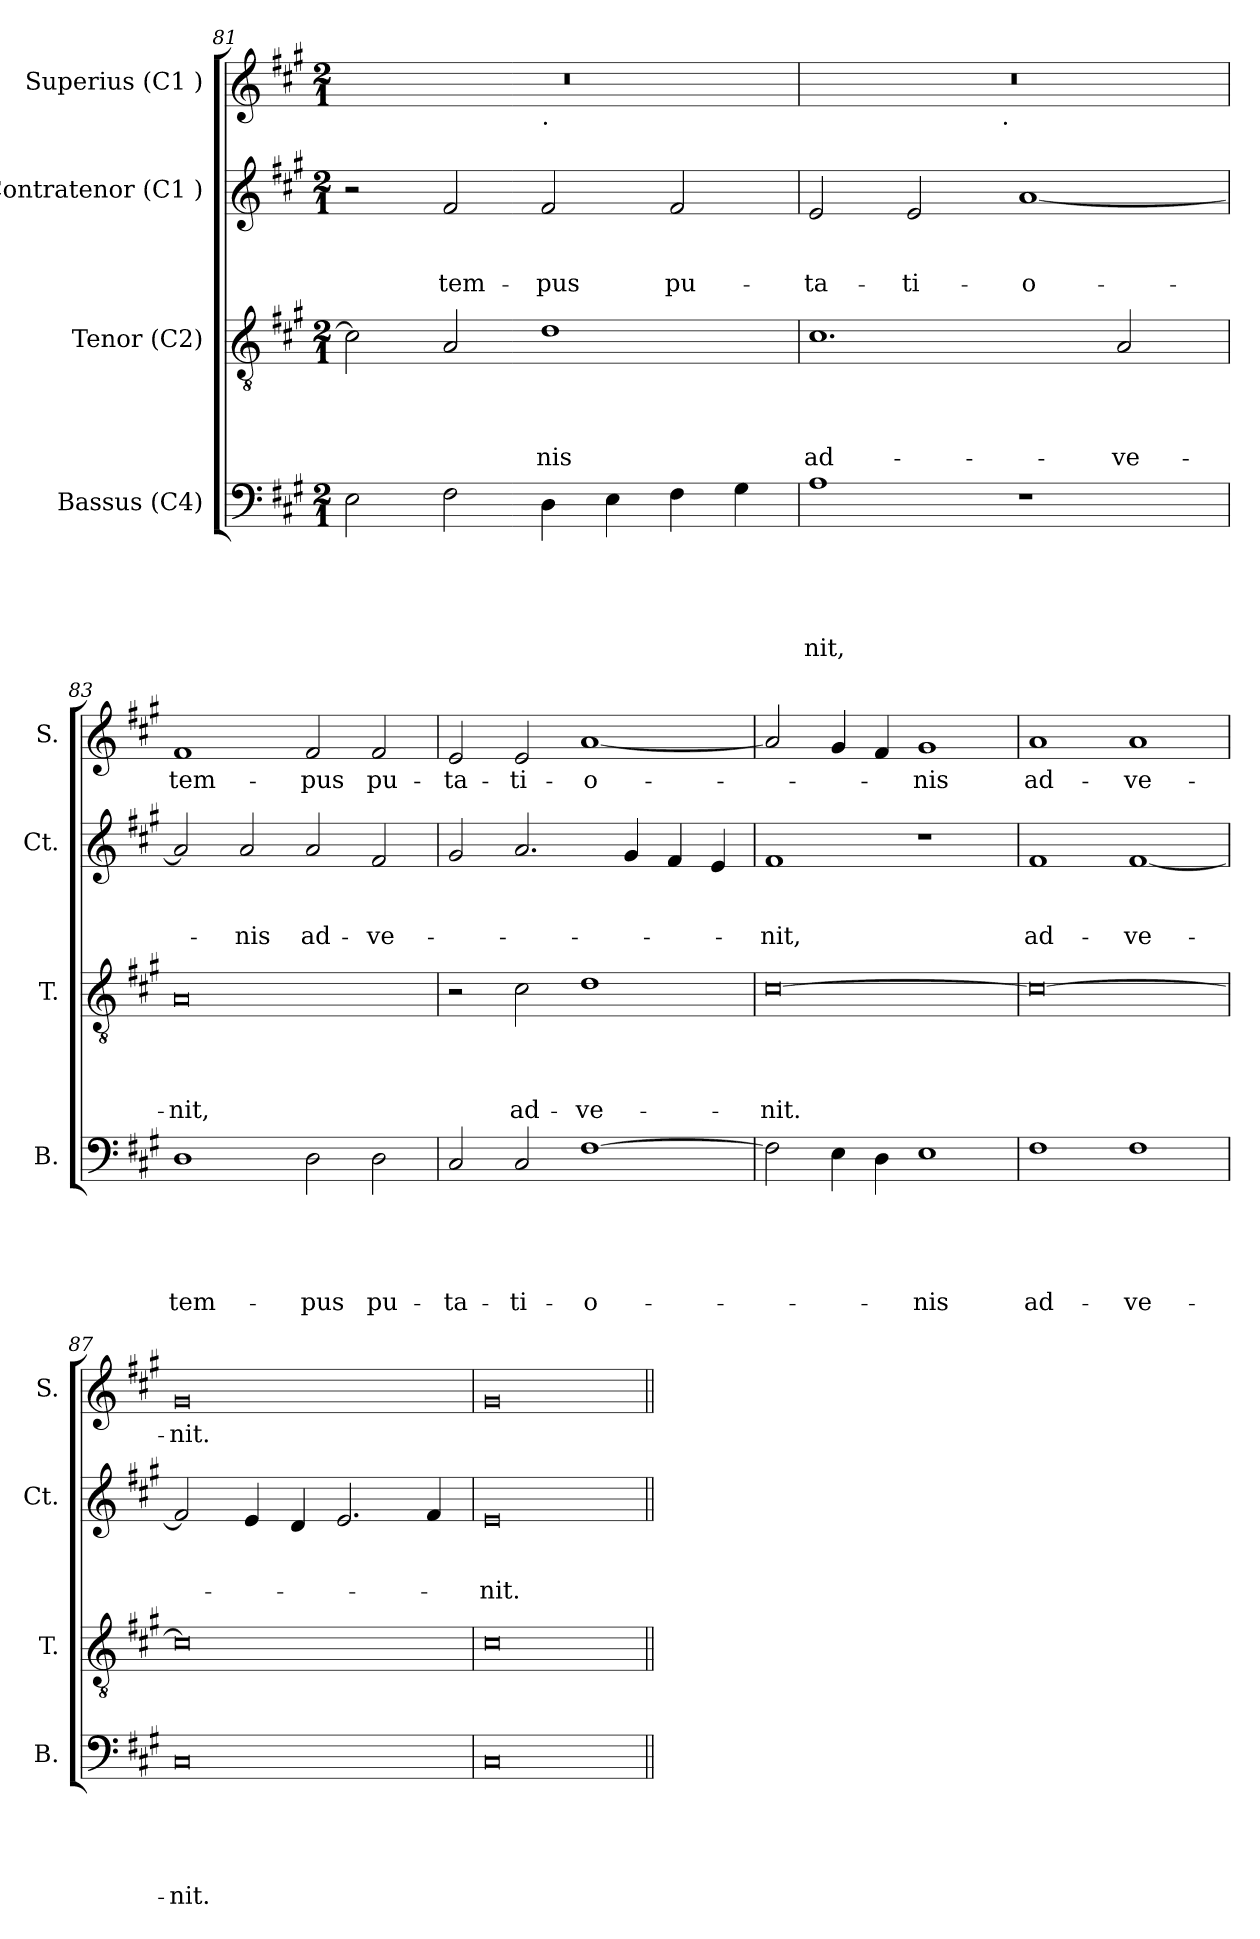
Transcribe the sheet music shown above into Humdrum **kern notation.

**kern	**text	**text	**text	**text	**text	**kern	**text	**text	**text	**text	**kern	**text	**text	**text	**kern	**text
*part4	*part4	*part4	*part4	*part4	*part4	*part3	*part3	*part3	*part3	*part3	*part2	*part2	*part2	*part2	*part1	*part1
*staff4	*staff4	*staff4	*staff4	*staff4	*staff4	*staff3	*staff3	*staff3	*staff3	*staff3	*staff2	*staff2	*staff2	*staff2	*staff1	*staff1
*I"Bassus (C4)	*	*	*	*	*	*I"Tenor (C2)	*	*	*	*	*I"Contratenor (C1 )	*	*	*	*I"Superius (C1 )	*
*I'B.	*	*	*	*	*	*I'T.	*	*	*	*	*I'Ct.	*	*	*	*I'S.	*
*clefF4	*	*	*	*	*	*clefGv2	*	*	*	*	*clefG2	*	*	*	*clefG2	*
*k[f#c#g#]	*	*	*	*	*	*k[f#c#g#]	*	*	*	*	*k[f#c#g#]	*	*	*	*k[f#c#g#]	*
*A:	*	*	*	*	*	*A:	*	*	*	*	*A:	*	*	*	*A:	*
*M2/1	*	*	*	*	*	*M2/1	*	*	*	*	*M2/1	*	*	*	*M2/1	*
=81	=81	=81	=81	=81	=81	=81	=81	=81	=81	=81	=81	=81	=81	=81	=81	=81
*	*	*	*	*	*	*	*	*	*	*	*	*	*	*	*^	*
2E\	.	.	.	.	.	2c#\]	.	.	.	.	2r	.	.	.	0r	1ryy	.
!	!	!	!	!	!	!	!	!	!	!	!	!	!	!LO:LY:b	!	!	!
2F#\	.	.	.	.	.	2A/	.	.	.	.	2f#/	.	.	-tem-	.	.	.
!	!	!	!	!	!	!	!	!	!	!	!	!	!	!	!	!LO:TX:b:t=.	!
!	!	!	!	!	!	!	!	!	!	!LO:LY:b	!	!	!	!LO:LY:b:rj	!	!	!
4D\	.	.	.	.	.	1d	.	.	.	-nis	2f#/	.	.	-pus	.	1ryy	.
4E\	.	.	.	.	.	.	.	.	.	.	.	.	.	.	.	.	.
!	!	!	!	!	!	!	!	!	!	!	!	!	!	!LO:LY:b	!	!	!
4F#\	.	.	.	.	.	.	.	.	.	.	2f#/	.	.	pu-	.	.	.
4G#\	.	.	.	.	.	.	.	.	.	.	.	.	.	.	.	.	.
=82	=82	=82	=82	=82	=82	=82	=82	=82	=82	=82	=82	=82	=82	=82	=82	=82	=82
!	!	!	!	!	!LO:LY:b	!	!	!	!	!LO:LY:b	!	!	!	!LO:LY:b	!	!	!
1A	.	.	.	.	-nit,	1.c#	.	.	.	ad-	2e/	.	.	-ta-	0r	2ryy	.
!	!	!	!	!	!	!	!	!	!	!	!	!	!	!LO:LY:b	!	!	!
.	.	.	.	.	.	.	.	.	.	.	2e/	.	.	-ti-	.	4...ryy	.
!	!	!	!	!	!	!	!	!	!	!	!	!	!	!	!	!LO:TX:b:t=.	!
.	.	.	.	.	.	.	.	.	.	.	.	.	.	.	.	1ryy	.
!	!	!	!	!	!	!	!	!	!	!	!	!	!	!LO:LY:b	!	!	!
1r	.	.	.	.	.	.	.	.	.	.	[<1a	.	.	-o-	.	.	.
!	!	!	!	!	!	!	!	!	!	!LO:LY:b	!	!	!	!	!	!	!
.	.	.	.	.	.	2A/	.	.	.	-ve-	.	.	.	.	.	.	.
.	.	.	.	.	.	.	.	.	.	.	.	.	.	.	.	32ryy	.
!!LO:LB:g=z
=83	=83	=83	=83	=83	=83	=83	=83	=83	=83	=83	=83	=83	=83	=83	=83	=83	=83
!	!	!	!	!	!LO:LY:b	!	!	!	!	!LO:LY:b	!	!	!	!	!	!	!LO:LY:b
*	*	*	*	*	*	*	*	*	*	*	*	*	*	*	*v	*v	*
1D	.	.	.	.	tem-	0A	.	.	.	-nit,	2a/]	.	.	.	1f#	tem-
!	!	!	!	!	!	!	!	!	!	!	!	!	!	!LO:LY:b	!	!
.	.	.	.	.	.	.	.	.	.	.	2a/	.	.	-nis	.	.
!	!	!	!	!	!LO:LY:b	!	!	!	!	!	!	!	!	!LO:LY:b	!	!LO:LY:b
2D\	.	.	.	.	-pus	.	.	.	.	.	2a/	.	.	ad-	2f#/	-pus
!	!	!	!	!	!LO:LY:b	!	!	!	!	!	!	!	!	!LO:LY:b	!	!LO:LY:b
2D\	.	.	.	.	pu-	.	.	.	.	.	2f#/	.	.	-ve-	2f#/	pu-
=84	=84	=84	=84	=84	=84	=84	=84	=84	=84	=84	=84	=84	=84	=84	=84	=84
!	!	!	!	!	!LO:LY:b	!	!	!	!	!	!	!	!	!	!	!LO:LY:b
2C#/	.	.	.	.	-ta-	2r	.	.	.	.	2g#/	.	.	.	2e/	-ta-
!	!	!	!	!	!LO:LY:b	!	!	!	!	!LO:LY:b	!	!	!	!	!	!LO:LY:b
2C#/	.	.	.	.	-ti-	2c#\	.	.	.	ad-	2.a/	.	.	.	2e/	-ti-
!	!	!	!	!	!LO:LY:b:rj	!	!	!	!	!LO:LY:b	!	!	!	!	!	!LO:LY:b:rj
[>1F#	.	.	.	.	-o-	1d	.	.	.	-ve-	.	.	.	.	[<1a	-o-
.	.	.	.	.	.	.	.	.	.	.	4g#/	.	.	.	.	.
.	.	.	.	.	.	.	.	.	.	.	4f#/	.	.	.	.	.
.	.	.	.	.	.	.	.	.	.	.	4e/	.	.	.	.	.
=85	=85	=85	=85	=85	=85	=85	=85	=85	=85	=85	=85	=85	=85	=85	=85	=85
!	!	!	!	!	!	!	!	!	!	!LO:LY:b	!	!	!	!LO:LY:b	!	!
2F#\]	.	.	.	.	.	[>0c#	.	.	.	-nit.	1f#	.	.	-nit,	2a/]	.
4E\	.	.	.	.	.	.	.	.	.	.	.	.	.	.	4g#/	.
4D\	.	.	.	.	.	.	.	.	.	.	.	.	.	.	4f#/	.
!	!	!	!	!	!LO:LY:b	!	!	!	!	!	!	!	!	!	!	!LO:LY:b
1E	.	.	.	.	-nis	.	.	.	.	.	1r	.	.	.	1g#	-nis
=86	=86	=86	=86	=86	=86	=86	=86	=86	=86	=86	=86	=86	=86	=86	=86	=86
!	!	!	!	!	!LO:LY:b	!	!	!	!	!	!	!	!	!LO:LY:b	!	!LO:LY:b
1F#	.	.	.	.	ad-	0c#_	.	.	.	.	1f#	.	.	ad-	1a	ad-
!	!	!	!	!	!LO:LY:b	!	!	!	!	!	!	!	!	!LO:LY:b	!	!LO:LY:b
1F#	.	.	.	.	-ve-	.	.	.	.	.	[<1f#	.	.	-ve-	1a	-ve-
=87	=87	=87	=87	=87	=87	=87	=87	=87	=87	=87	=87	=87	=87	=87	=87	=87
!	!	!	!	!	!LO:LY:b	!	!	!	!	!	!	!	!	!	!	!LO:LY:b
0C#	.	.	.	.	-nit.	0c#]	.	.	.	.	2f#/]	.	.	.	0g#	-nit.
.	.	.	.	.	.	.	.	.	.	.	4e/	.	.	.	.	.
.	.	.	.	.	.	.	.	.	.	.	4d/	.	.	.	.	.
.	.	.	.	.	.	.	.	.	.	.	2.e/	.	.	.	.	.
.	.	.	.	.	.	.	.	.	.	.	4f#/	.	.	.	.	.
!!LO:LB:g=z
=88	=88	=88	=88	=88	=88	=88	=88	=88	=88	=88	=88	=88	=88	=88	=88	=88
!	!	!	!	!	!	!	!	!	!	!	!	!	!	!LO:LY:b	!	!
0C#	.	.	.	.	.	0c#	.	.	.	.	0e	.	.	-nit.	0g#	.
=||	=||	=||	=||	=||	=||	=||	=||	=||	=||	=||	=||	=||	=||	=||	=||	=||
*-	*-	*-	*-	*-	*-	*-	*-	*-	*-	*-	*-	*-	*-	*-	*-	*-
